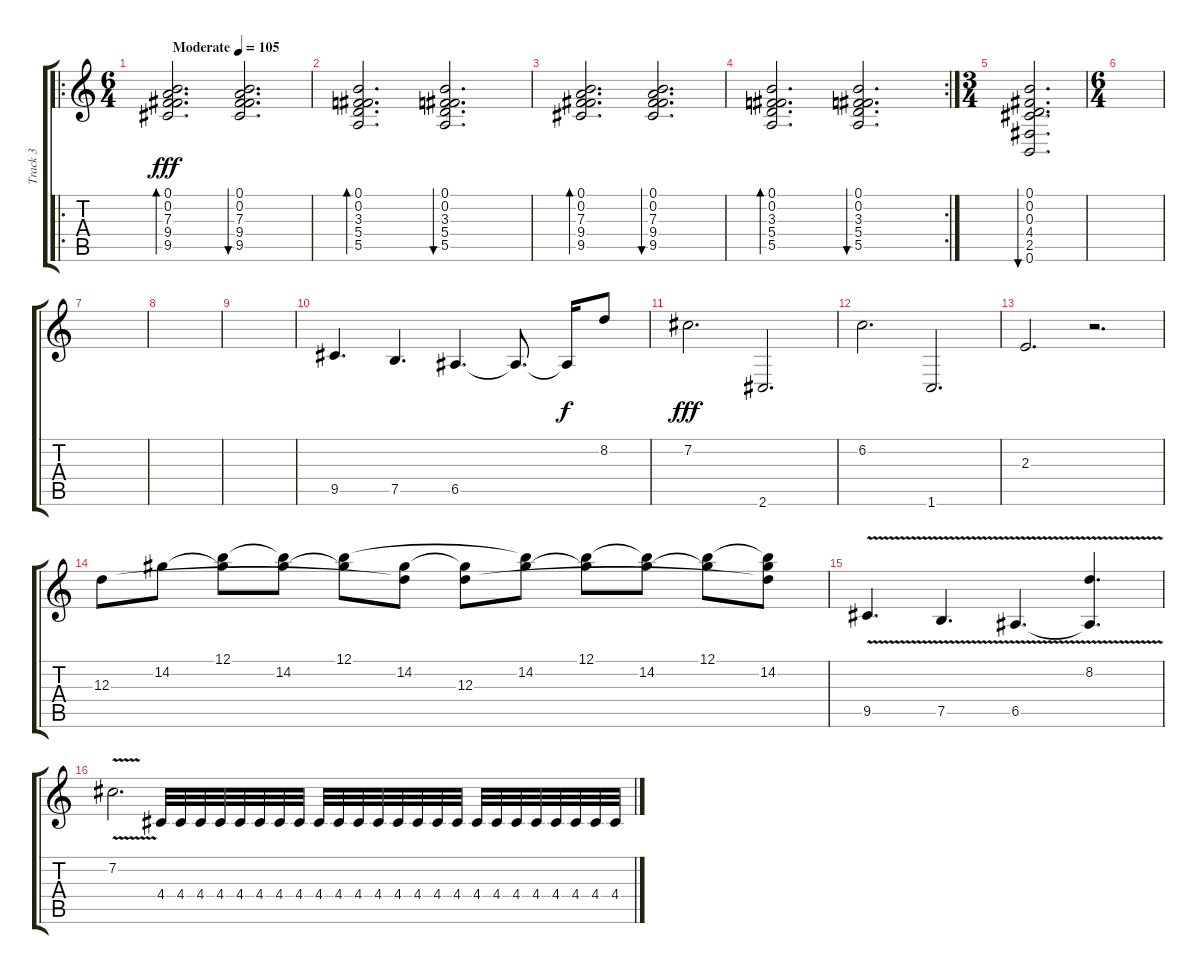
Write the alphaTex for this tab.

\track ("Track 3" "Track 3") {instrument electricguitarclean}
\staff {score tabs}
\tuning (B3 Gb3 D3 A2 E2 B1) {hide}
\ro
\ts (6 4)
\tempo (105 "Moderate")
\clef g2
\ks c
(0.1 0.2 7.3 9.4 9.5).2{d bd 480 dy fff instrument electricguitarclean} (0.1 0.2 7.3 9.4 9.5).2{d bu 480} |
(0.1 0.2 3.3 5.4 5.5).2{d bd 480} (0.1 0.2 3.3 5.4 5.5).2{d bu 480} |
(0.1 0.2 7.3 9.4 9.5).2{d bd 480} (0.1 0.2 7.3 9.4 9.5).2{d bu 480} |
\rc 2
(0.1 0.2 3.3 5.4 5.5).2{d bd 480} (0.1 0.2 3.3 5.4 5.5).2{d bu 480} |
\ts (3 4)
(0.1 0.2 0.3 4.4 2.5 0.6).2{d bu 480} |
\ts (6 4)
|
|
|
|
9.5.4{d} 7.5.4{d} 6.5.4{d} 6.5{t}.8{d} 6.5{t}.16{dy f} 8.2.8 |
7.2.2{d dy fff} 2.6.2{d} |
6.2.2{d} 1.6.2{d} |
2.3.2{d} r.2{d} |
12.3.8 14.2.8 (12.1 14.2{t}).8 (12.1{t} 14.2).8 (12.1 14.2{t}).8 (14.2 12.3{t}).8 (14.2{t} 12.3).8 (12.1{t} 14.2).8 (12.1 14.2{t}).8 (12.1{t} 14.2).8 (12.1 14.2{t}).8 (12.1{t} 14.2 12.3{t}).8 |
9.5{v}.4{d instrument distortionguitar} 7.5{v}.4{d} 6.5{v}.4{d} (8.2 6.5{t}).4{d} |
7.2{v}.2{d} 4.4.32 4.4.32 4.4.32 4.4.32 4.4.32 4.4.32 4.4.32 4.4.32 4.4.32 4.4.32 4.4.32 4.4.32 4.4.32 4.4.32 4.4.32 4.4.32 4.4.32 4.4.32 4.4.32 4.4.32 4.4.32 4.4.32 4.4.32 4.4.32
